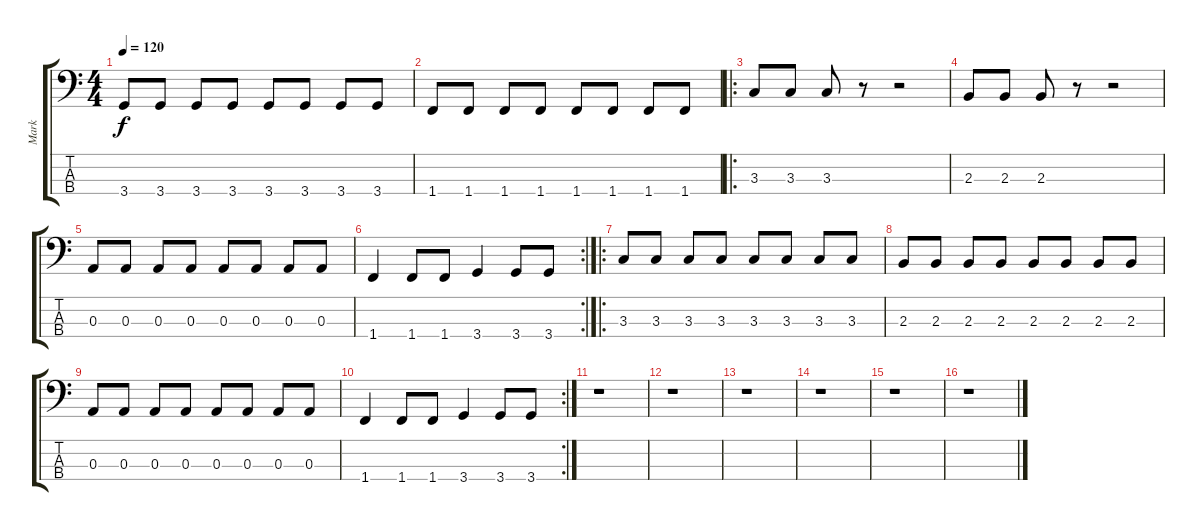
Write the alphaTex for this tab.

\track ("Mark" "Mark") {instrument acousticguitarnylon}
\staff {score tabs}
\tuning (G2 D2 A1 E1) {hide}
\ts (4 4)
\tempo 120
\clef f4
\ks c
3.4.8{dy f} 3.4.8 3.4.8 3.4.8 3.4.8 3.4.8 3.4.8 3.4.8 |
1.4.8 1.4.8 1.4.8 1.4.8 1.4.8 1.4.8 1.4.8 1.4.8 |
\ro
3.3.8 3.3.8 3.3.8 r.8 r.2 |
2.3.8 2.3.8 2.3.8 r.8 r.2 |
0.3.8 0.3.8 0.3.8 0.3.8 0.3.8 0.3.8 0.3.8 0.3.8 |
\rc 2
1.4.4 1.4.8 1.4.8 3.4.4 3.4.8 3.4.8 |
\ro
3.3.8 3.3.8 3.3.8 3.3.8 3.3.8 3.3.8 3.3.8 3.3.8 |
2.3.8 2.3.8 2.3.8 2.3.8 2.3.8 2.3.8 2.3.8 2.3.8 |
0.3.8 0.3.8 0.3.8 0.3.8 0.3.8 0.3.8 0.3.8 0.3.8 |
\rc 2
1.4.4 1.4.8 1.4.8 3.4.4 3.4.8 3.4.8 |
r.1 |
r.1 |
r.1 |
r.1 |
r.1 |
r.1
